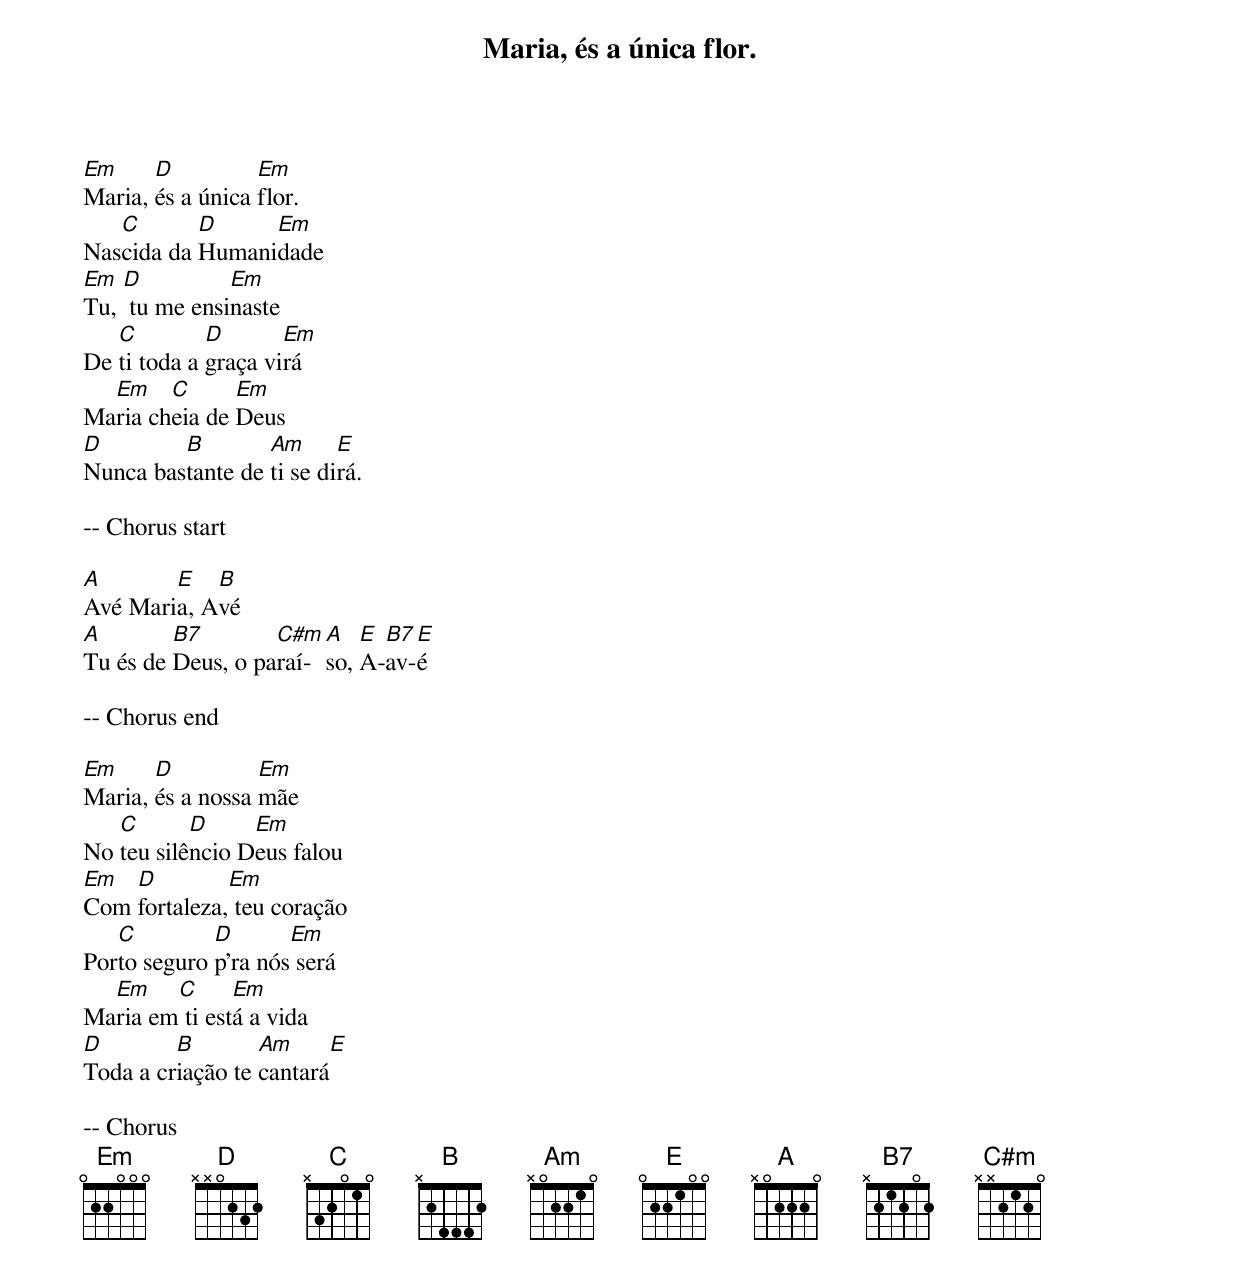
Maria, és a única flor.

Em     D          Em
Maria, és a única flor.
   C       D     Em
Nascida da Humanidade
Em  D          Em
Tu,  tu me ensinaste
   C         D       Em
De ti toda a graça virá
  Em    C      Em
Maria cheia de Deus
D        B        Am      E
Nunca bastante de ti se dirá.

-- Chorus start

A       E   B
Avé Maria, Avé
A        B7        C#m A   E B7 E
Tu és de Deus, o paraí-so, A-av-é

-- Chorus end

Em     D          Em
Maria, és a nossa mãe
   C       D     Em
No teu silêncio Deus falou
Em  D         Em
Com fortaleza, teu coração
   C         D       Em
Porto seguro p'ra nós será
  Em    C      Em
Maria em ti está a vida
D        B        Am      E
Toda a criação te cantará

-- Chorus
